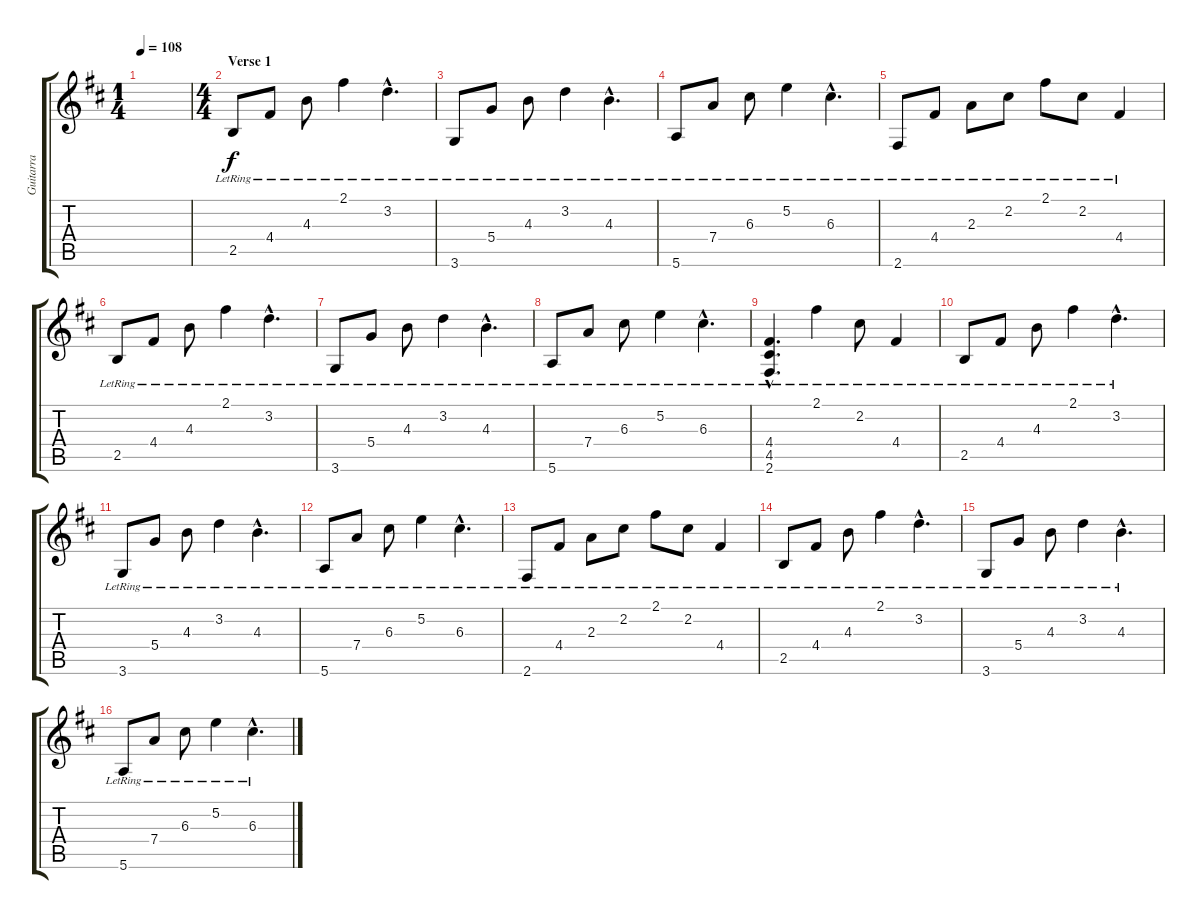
\track ("Guitarra" "Guitarra") {instrument electricguitarjazz}
\staff {score tabs}
\tuning (E4 B3 G3 D3 A2 E2) {hide}
\ts (1 4)
\tempo 108
\clef g2
\ks bminor
|
\ts (4 4)
\section ("" "Verse 1")
2.5{lr}.8 4.4{lr}.8 4.3{lr}.8 2.1{lr}.4 3.2{hac lr}.4{d} |
3.6{lr}.8 5.4{lr}.8 4.3{lr}.8 3.2{lr}.4 4.3{hac lr}.4{d} |
5.6{lr}.8 7.4{lr}.8 6.3{lr}.8 5.2{lr}.4 6.3{hac lr}.4{d} |
2.6{lr}.8 4.4{lr}.8 2.3{lr}.8 2.2{lr}.8 2.1{lr}.8 2.2{lr}.8 4.4{lr}.4 |
2.5{lr}.8 4.4{lr}.8 4.3{lr}.8 2.1{lr}.4 3.2{hac lr}.4{d} |
3.6{lr}.8 5.4{lr}.8 4.3{lr}.8 3.2{lr}.4 4.3{hac lr}.4{d} |
5.6{lr}.8 7.4{lr}.8 6.3{lr}.8 5.2{lr}.4 6.3{hac lr}.4{d} |
(4.4{hac lr} 4.5{hac lr} 2.6{hac lr}).4{d} 2.1{lr}.4 2.2{lr}.8 4.4{lr}.4 |
2.5{lr}.8 4.4{lr}.8 4.3{lr}.8 2.1{lr}.4 3.2{hac lr}.4{d} |
3.6{lr}.8 5.4{lr}.8 4.3{lr}.8 3.2{lr}.4 4.3{hac lr}.4{d} |
5.6{lr}.8 7.4{lr}.8 6.3{lr}.8 5.2{lr}.4 6.3{hac lr}.4{d} |
2.6{lr}.8 4.4{lr}.8 2.3{lr}.8 2.2{lr}.8 2.1{lr}.8 2.2{lr}.8 4.4{lr}.4 |
2.5{lr}.8 4.4{lr}.8 4.3{lr}.8 2.1{lr}.4 3.2{hac lr}.4{d} |
3.6{lr}.8 5.4{lr}.8 4.3{lr}.8 3.2{lr}.4 4.3{hac lr}.4{d} |
5.6{lr}.8 7.4{lr}.8 6.3{lr}.8 5.2{lr}.4 6.3{hac lr}.4{d}
